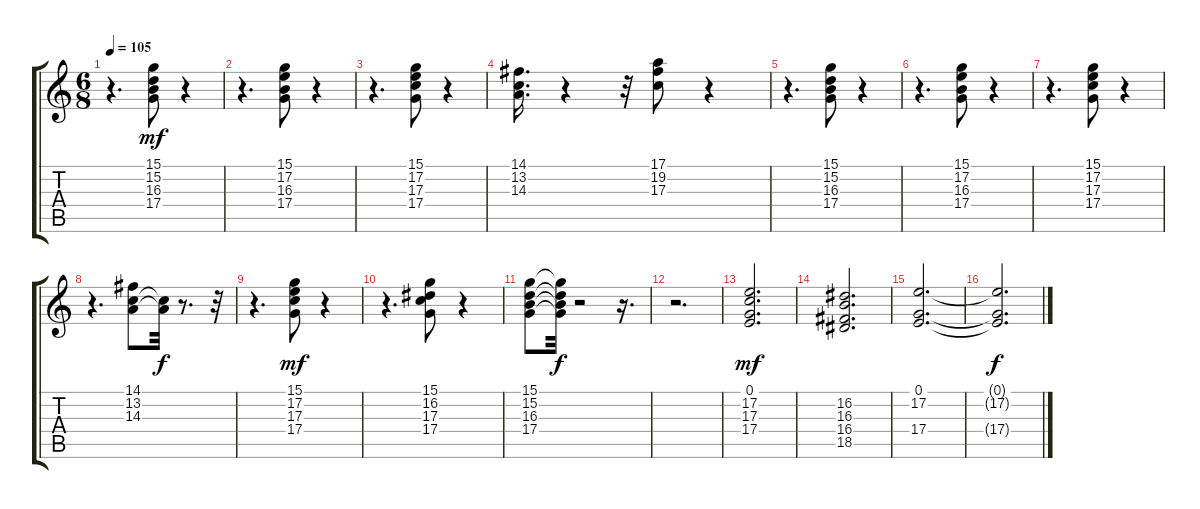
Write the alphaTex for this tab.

\track "" {instrument drawbarorgan}
\staff {score tabs}
\tuning (E4 B3 G3 D3 A2 E2) {hide}
\ts (6 8)
\tempo 105
\clef g2
\ks c
r.4{d dy mf} (15.1 15.2 16.3 17.4).8 r.4 |
r.4{d} (15.1 17.2 16.3 17.4).8 r.4 |
r.4{d} (15.1 17.2 17.3 17.4).8 r.4 |
(14.1 13.2 14.3).16{d} r.4 r.32 (17.1 19.2 17.3).8 r.4 |
r.4{d} (15.1 15.2 16.3 17.4).8 r.4 |
r.4{d} (15.1 17.2 16.3 17.4).8 r.4 |
r.4{d} (15.1 17.2 17.3 17.4).8 r.4 |
r.4{d} (14.1 13.2 14.3).8 (13.2{t} 14.3{t}).32{dy f} r.8{d} r.32 |
r.4{d} (15.1 17.2 17.3 17.4).8{dy mf} r.4 |
r.4{d} (15.1 16.2 17.3 17.4).8 r.4 |
(15.1 15.2 16.3 17.4).8 (15.1{t} 15.2{t} 16.3{t} 17.4{t}).32{dy f} r.2 r.16{d} |
r.2{d} |
(0.1 17.2 17.3 17.4).2{d dy mf} |
(16.2 16.3 16.4 18.5).2{d} |
(0.1 17.2 17.4).2{d} |
(0.1{t} 17.2{t} 17.4{t}).2{d dy f}
